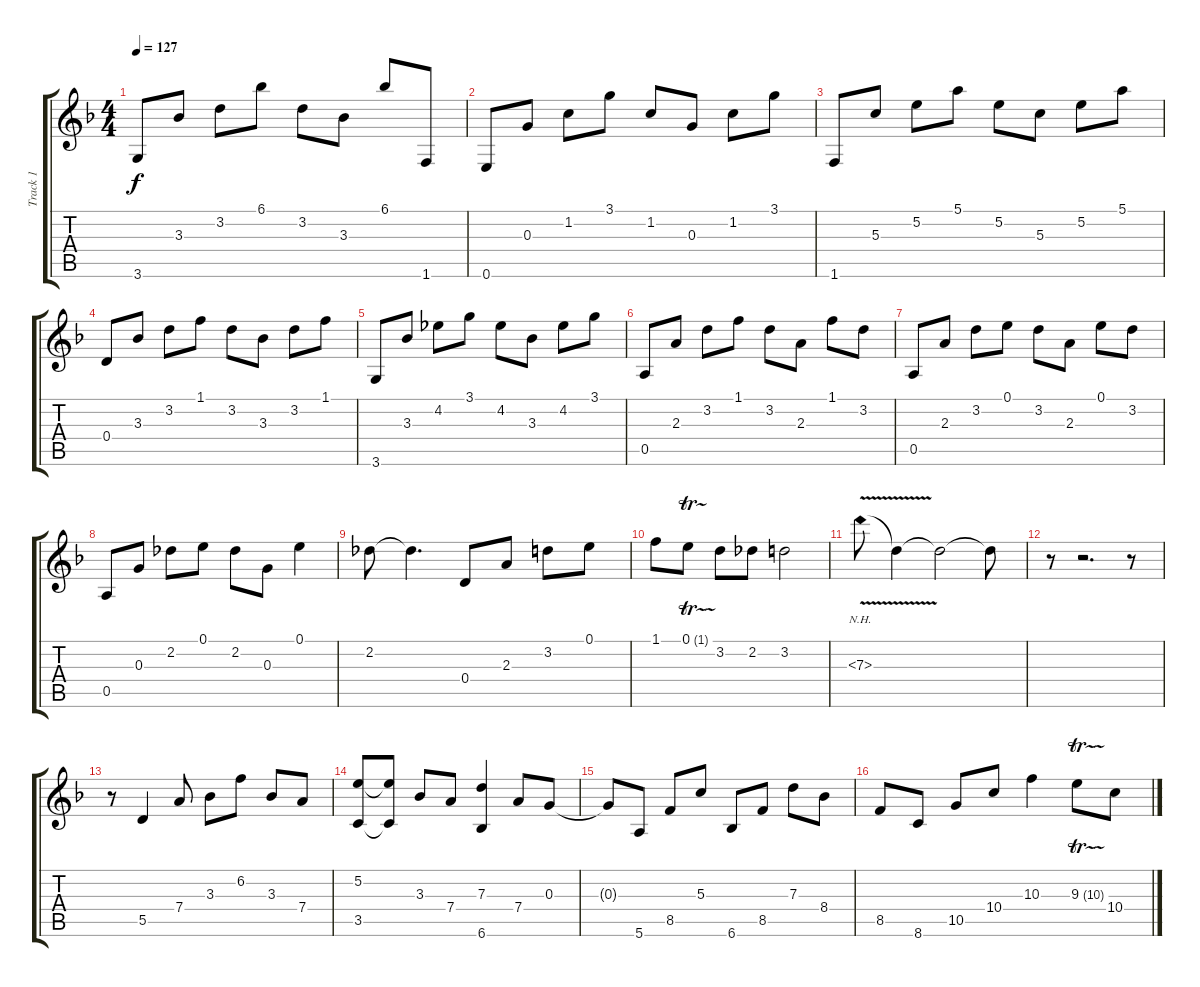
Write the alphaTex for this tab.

\track ("Track 1" "Track 1") {instrument acousticguitarsteel}
\staff {score tabs}
\tuning (E4 B3 G3 D3 A2 E2) {hide}
\ts (4 4)
\tempo 127
\clef g2
\ks dminor
3.6.8{dy f} 3.3.8 3.2.8 6.1.8 3.2.8 3.3.8 6.1.8 1.6.8 |
0.6.8 0.3.8 1.2.8 3.1.8 1.2.8 0.3.8 1.2.8 3.1.8 |
1.6.8 5.3.8 5.2.8 5.1.8 5.2.8 5.3.8 5.2.8 5.1.8 |
0.4.8 3.3.8 3.2.8 1.1.8 3.2.8 3.3.8 3.2.8 1.1.8 |
3.6.8 3.3.8 4.2.8 3.1.8 4.2.8 3.3.8 4.2.8 3.1.8 |
0.5.8 2.3.8 3.2.8 1.1.8 3.2.8 2.3.8 1.1.8 3.2.8 |
0.5.8 2.3.8 3.2.8 0.1.8 3.2.8 2.3.8 0.1.8 3.2.8 |
0.5.8 0.3.8 2.2.8 0.1.8 2.2.8 0.3.8 0.1.4 |
2.2.8 2.2{t}.4{d} 0.4.8 2.3.8 3.2.8 0.1.8 |
1.1.8 0.1{tr (1 16)}.8 3.2.8 2.2.8 3.2.2 |
7.3{nh v}.8 7.3{t}.4 7.3{t}.2 7.3{t}.8 |
r.8 r.2{d} r.8 |
r.8 5.5.4 7.4.8 3.3.8 6.2.8 3.3.8 7.4.8 |
(5.2 3.5).8 (5.2{t} 3.5{t}).8 3.3.8 7.4.8 (7.3 6.6).4 7.4.8 0.3.8 |
0.3{t}.8 5.6.8 8.5.8 5.3.8 6.6.8 8.5.8 7.3.8 8.4.8 |
8.5.8 8.6.8 10.5.8 10.4.8 10.3.4 9.3{tr (10 16)}.8 10.4.8
